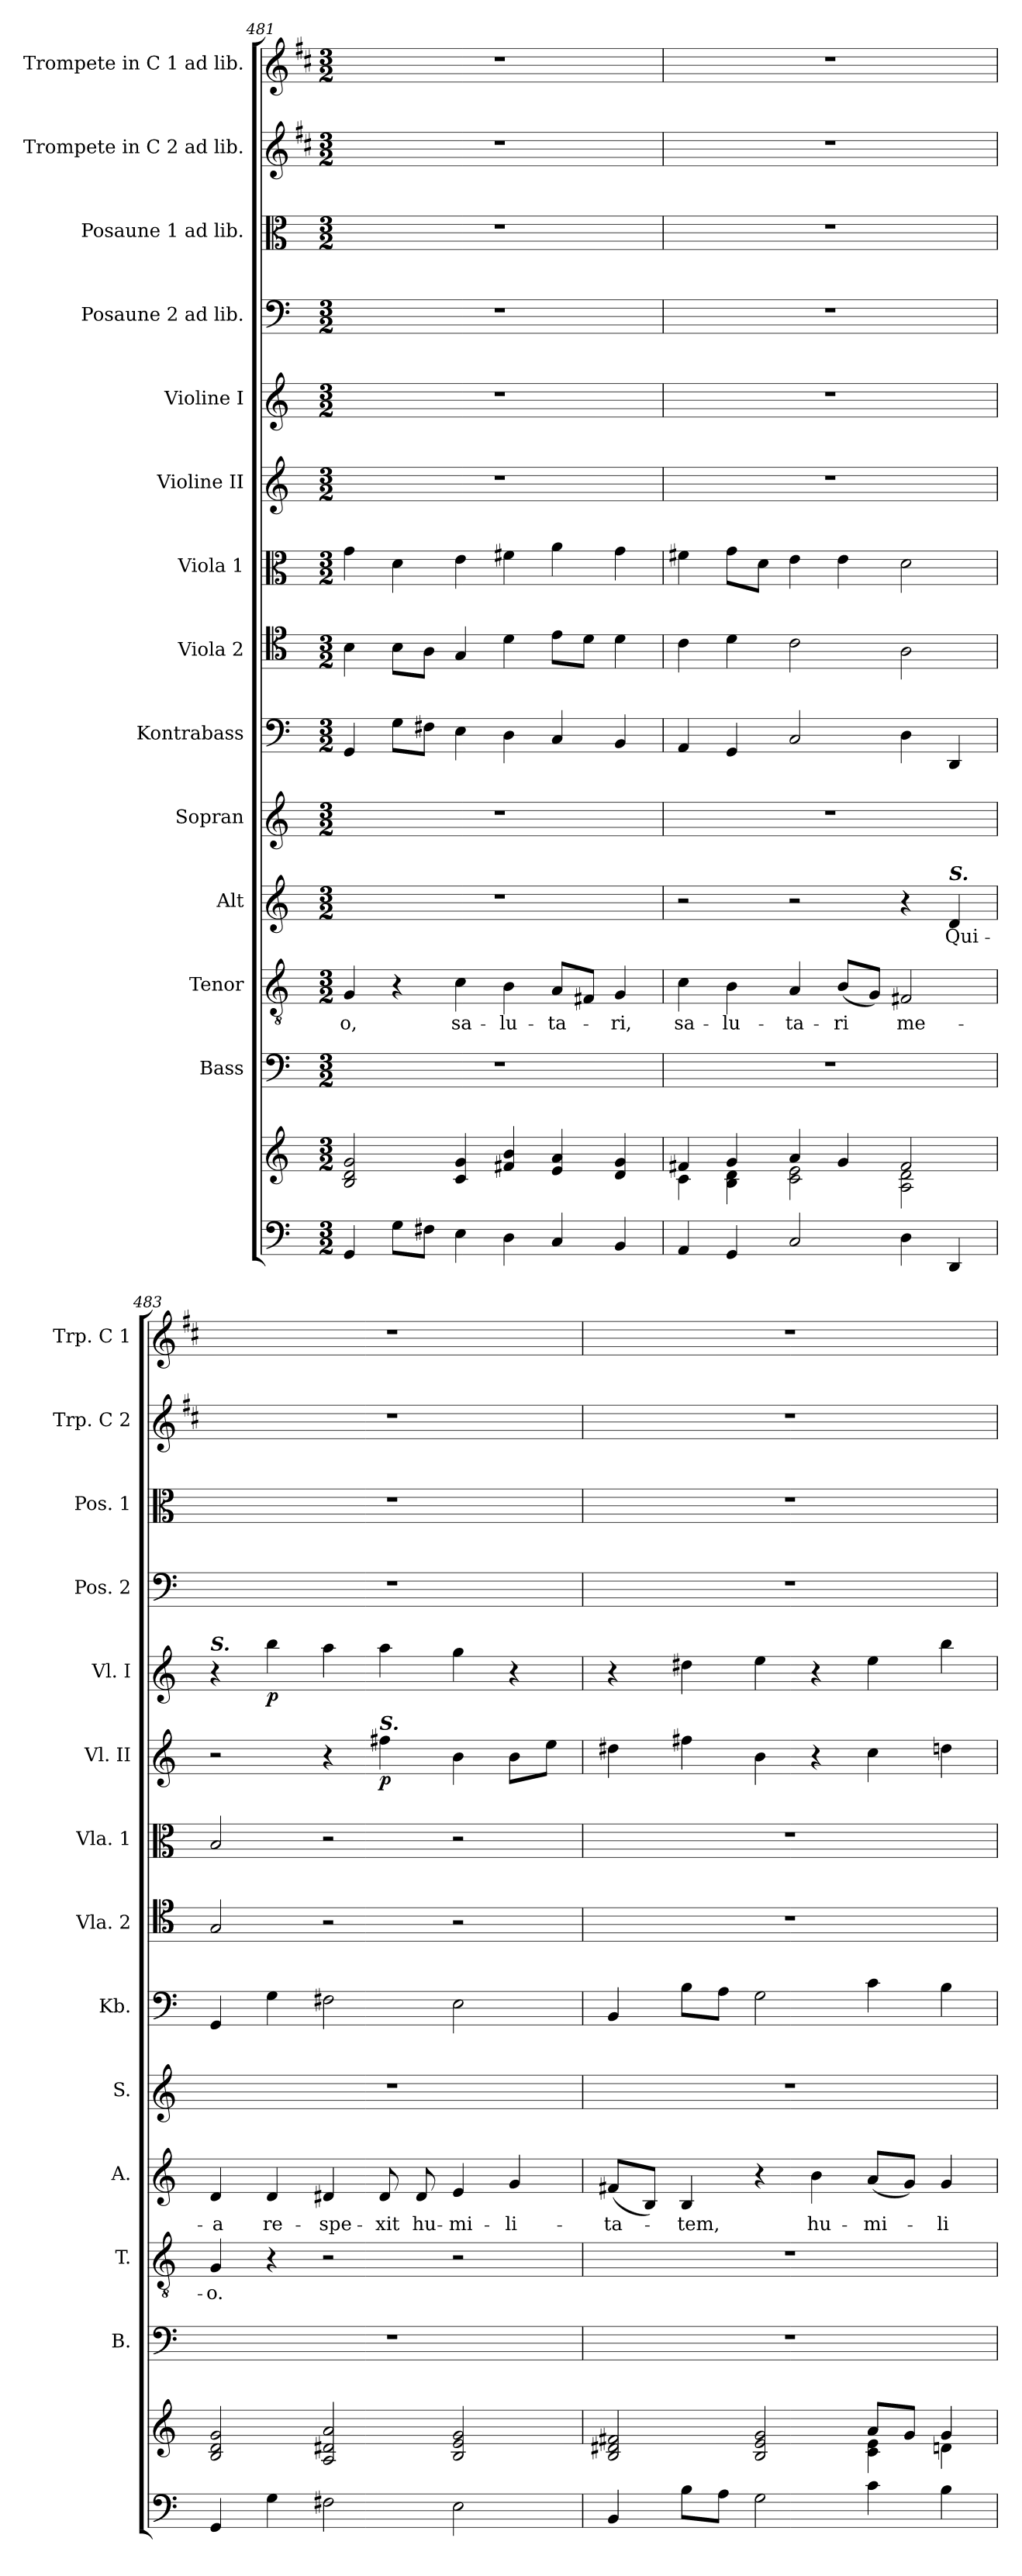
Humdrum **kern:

**kern	**kern	**kern	**kern	**text	**kern	**text	**kern	**kern	**kern	**kern	**kern	**dynam	**kern	**dynam	**kern	**kern	**kern	**kern
*part14	*part14	*part13	*part12	*part12	*part11	*part11	*part10	*part9	*part8	*part7	*part6	*part6	*part5	*part5	*part4	*part3	*part2	*part1
*staff15	*staff14	*staff13	*staff12	*staff12	*staff11	*staff11	*staff10	*staff9	*staff8	*staff7	*staff6	*staff6	*staff5	*staff5	*staff4	*staff3	*staff2	*staff1
*	*	*I"Bass	*I"Tenor	*	*I"Alt	*	*I"Sopran	*I"Kontrabass	*I"Viola 2	*I"Viola 1	*I"Violine II	*	*I"Violine I	*	*I"Posaune 2 ad lib.	*I"Posaune 1 ad lib.	*I"Trompete in C 2 ad lib.	*I"Trompete in C 1 ad lib.
*	*	*I'B.	*I'T.	*	*I'A.	*	*I'S.	*I'Kb.	*I'Vla. 2	*I'Vla. 1	*I'Vl. II	*	*I'Vl. I	*	*I'Pos. 2	*I'Pos. 1	*I'Trp. C 2	*I'Trp. C 1
!!LO:PB:g=z
*clefF4	*clefG2	*clefF4	*clefGv2	*	*clefG2	*	*clefG2	*clefF4	*clefC4	*clefC3	*clefG2	*	*clefG2	*	*clefF4	*clefC3	*clefG2	*clefG2
*	*	*	*	*	*	*	*	*ITrd7c12	*	*	*	*	*	*	*	*	*ITrd1c2	*ITrd1c2
*k[]	*k[]	*k[]	*k[]	*	*k[]	*	*k[]	*k[]	*k[]	*k[]	*k[]	*	*k[]	*	*k[]	*k[]	*k[]	*k[]
*C:	*C:	*C:	*C:	*	*C:	*	*C:	*C:	*C:	*C:	*C:	*	*C:	*	*C:	*C:	*C:	*C:
*M3/2	*M3/2	*M3/2	*M3/2	*	*M3/2	*	*M3/2	*M3/2	*M3/2	*M3/2	*M3/2	*	*M3/2	*	*M3/2	*M3/2	*M3/2	*M3/2
=481	=481	=481	=481	=481	=481	=481	=481	=481	=481	=481	=481	=481	=481	=481	=481	=481	=481	=481
!	!	!	!	!LO:LY:b	!	!	!	!	!	!	!	!	!	!	!	!	!	!
4GG/	2B/ 2d/ 2g/	1.r	4G/	-o,	1.r	.	1.r	4GGG/	4B\	4g\	1.r	.	1.r	.	1.r	1.r	1.r	1.r
8G\L	.	.	4r	.	.	.	.	8GG\L	8B\L	4d\	.	.	.	.	.	.	.	.
8F#X\J	.	.	.	.	.	.	.	8FF#X\J	8A\J	.	.	.	.	.	.	.	.	.
!	!	!	!	!LO:LY:b	!	!	!	!	!	!	!	!	!	!	!	!	!	!
4E\	4c/ 4g/	.	4c\	sa-	.	.	.	4EE\	4G/	4e\	.	.	.	.	.	.	.	.
!	!	!	!	!LO:LY:b	!	!	!	!	!	!	!	!	!	!	!	!	!	!
4D\	4f#X/ 4b/	.	4B\	-lu-	.	.	.	4DD\	4d\	4f#X\	.	.	.	.	.	.	.	.
!	!	!	!	!LO:LY:b	!	!	!	!	!	!	!	!	!	!	!	!	!	!
4C/	4e/ 4a/	.	8A/L	-ta-	.	.	.	4CC/	8e\L	4a\	.	.	.	.	.	.	.	.
.	.	.	8F#X/J	.	.	.	.	.	8d\J	.	.	.	.	.	.	.	.	.
!	!	!	!	!LO:LY:b	!	!	!	!	!	!	!	!	!	!	!	!	!	!
4BB/	4d/ 4g/	.	4G/	-ri,	.	.	.	4BBB/	4d\	4g\	.	.	.	.	.	.	.	.
=482	=482	=482	=482	=482	=482	=482	=482	=482	=482	=482	=482	=482	=482	=482	=482	=482	=482	=482
*	*^	*	*	*	*	*	*	*	*	*	*	*	*	*	*	*	*	*
!	!	!	!	!	!LO:LY:b	!	!	!	!	!	!	!	!	!	!	!	!	!	!
4AA/	4f#X/	4c\	1.r	4c\	sa-	2r	.	1.r	4AAA/	4c\	4f#X\	1.r	.	1.r	.	1.r	1.r	1.r	1.r
!	!	!	!	!	!LO:LY:b	!	!	!	!	!	!	!	!	!	!	!	!	!	!
4GG/	4g/	4B\ 4d\	.	4B\	-lu-	.	.	.	4GGG/	4d\	8g\L	.	.	.	.	.	.	.	.
.	.	.	.	.	.	.	.	.	.	.	8d\J	.	.	.	.	.	.	.	.
!	!	!	!	!	!LO:LY:b	!	!	!	!	!	!	!	!	!	!	!	!	!	!
2C/	4a/	2c\ 2e\	.	4A/	-ta-	2r	.	.	2CC/	2c\	4e\	.	.	.	.	.	.	.	.
!	!	!	!	!	!LO:LY:b	!	!	!	!	!	!	!	!	!	!	!	!	!	!
.	4g/	.	.	(<8B/L	-ri	.	.	.	.	.	4e\	.	.	.	.	.	.	.	.
.	.	.	.	8G/J)	.	.	.	.	.	.	.	.	.	.	.	.	.	.	.
!	!	!	!	!	!LO:LY:b	!	!	!	!	!	!	!	!	!	!	!	!	!	!
4D\	2f#/	2A\ 2d\	.	2F#X/	me-	4r	.	.	4DD\	2A\	2d\	.	.	.	.	.	.	.	.
!	!	!	!	!	!	!LO:TX:a:Bi:t=S.	!	!	!	!	!	!	!	!	!	!	!	!	!
!	!	!	!	!	!	!	!LO:LY:b	!	!	!	!	!	!	!	!	!	!	!	!
4DD/	.	.	.	.	.	4d/	Qui-	.	4DDD/	.	.	.	.	.	.	.	.	.	.
*	*v	*v	*	*	*	*	*	*	*	*	*	*	*	*	*	*	*	*	*
=483	=483	=483	=483	=483	=483	=483	=483	=483	=483	=483	=483	=483	=483	=483	=483	=483	=483	=483
!	!	!	!	!	!	!	!	!	!	!	!	!	!LO:TX:a:Bi:t=S.	!	!	!	!	!
!	!	!	!	!LO:LY:b	!	!LO:LY:b	!	!	!	!	!	!	!	!	!	!	!	!
4GG/	2B/ 2d/ 2g/	1.r	4G/	-o.	4d/	-a	1.r	4GGG/	2G/	2B/	2r	.	4r	.	1.r	1.r	1.r	1.r
!	!	!	!	!	!	!LO:LY:b	!	!	!	!	!	!	!	!LO:DY:b	!	!	!	!
4G\	.	.	4r	.	4d/	re-	.	4GG\	.	.	.	.	4bb\	p	.	.	.	.
!	!	!	!	!	!	!LO:LY:b	!	!	!	!	!	!	!	!	!	!	!	!
2F#X\	2A/ 2d#X/ 2a/	.	2r	.	4d#X/	-spe-	.	2FF#X\	2r	2r	4r	.	4aa\	.	.	.	.	.
!	!	!	!	!	!	!	!	!	!	!	!LO:TX:a:Bi:t=S.	!	!	!	!	!	!	!
!	!	!	!	!	!	!LO:LY:b	!	!	!	!	!	!LO:DY:b	!	!	!	!	!	!
.	.	.	.	.	8d#/	-xit	.	.	.	.	4ff#X\	p	4aa\	.	.	.	.	.
!	!	!	!	!	!	!LO:LY:b	!	!	!	!	!	!	!	!	!	!	!	!
.	.	.	.	.	8d#/	hu-	.	.	.	.	.	.	.	.	.	.	.	.
!	!	!	!	!	!	!LO:LY:b	!	!	!	!	!	!	!	!	!	!	!	!
2E\	2B/ 2e/ 2g/	.	2r	.	4e/	-mi-	.	2EE\	2r	2r	4b\	.	4gg\	.	.	.	.	.
!	!	!	!	!	!	!LO:LY:b	!	!	!	!	!	!	!	!	!	!	!	!
.	.	.	.	.	4g/	-li-	.	.	.	.	8b\L	.	4r	.	.	.	.	.
.	.	.	.	.	.	.	.	.	.	.	8ee\J	.	.	.	.	.	.	.
=484	=484	=484	=484	=484	=484	=484	=484	=484	=484	=484	=484	=484	=484	=484	=484	=484	=484	=484
*	*^	*	*	*	*	*	*	*	*	*	*	*	*	*	*	*	*	*
!	!	!	!	!	!	!	!LO:LY:b	!	!	!	!	!	!	!	!	!	!	!	!
4BB/	2B/ 2d#X/ 2f#X/	1ryy	1.r	1.r	.	(<8f#X/L	-ta-	1.r	4BBB/	1.r	1.r	4dd#X\	.	4r	.	1.r	1.r	1.r	1.r
.	.	.	.	.	.	8B/J)	.	.	.	.	.	.	.	.	.	.	.	.	.
!	!	!	!	!	!	!	!LO:LY:b	!	!	!	!	!	!	!	!	!	!	!	!
8B\L	.	.	.	.	.	4B/	-tem,	.	8BB\L	.	.	4ff#X\	.	4dd#X\	.	.	.	.	.
8A\J	.	.	.	.	.	.	.	.	8AA\J	.	.	.	.	.	.	.	.	.	.
2G\	2B/ 2e/ 2g/	.	.	.	.	4r	.	.	2GG\	.	.	4b\	.	4ee\	.	.	.	.	.
!	!	!	!	!	!	!	!LO:LY:b	!	!	!	!	!	!	!	!	!	!	!	!
.	.	.	.	.	.	4b\	hu-	.	.	.	.	4r	.	4r	.	.	.	.	.
!	!	!	!	!	!	!	!LO:LY:b	!	!	!	!	!	!	!	!	!	!	!	!
4c\	8a/L	4c\ 4e\	.	.	.	(<8a/L	-mi-	.	4C\	.	.	4cc\	.	4ee\	.	.	.	.	.
.	8g/J	.	.	.	.	8g/J)	.	.	.	.	.	.	.	.	.	.	.	.	.
!	!	!	!	!	!	!	!LO:LY:b	!	!	!	!	!	!	!	!	!	!	!	!
4B\	4g/	4d\	.	.	.	4g/	-li-	.	4BB\	.	.	4ddn\	.	4bb\	.	.	.	.	.
*	*v	*v	*	*	*	*	*	*	*	*	*	*	*	*	*	*	*	*	*
=	=	=	=	=	=	=	=	=	=	=	=	=	=	=	=	=	=	=
*-	*-	*-	*-	*-	*-	*-	*-	*-	*-	*-	*-	*-	*-	*-	*-	*-	*-	*-
